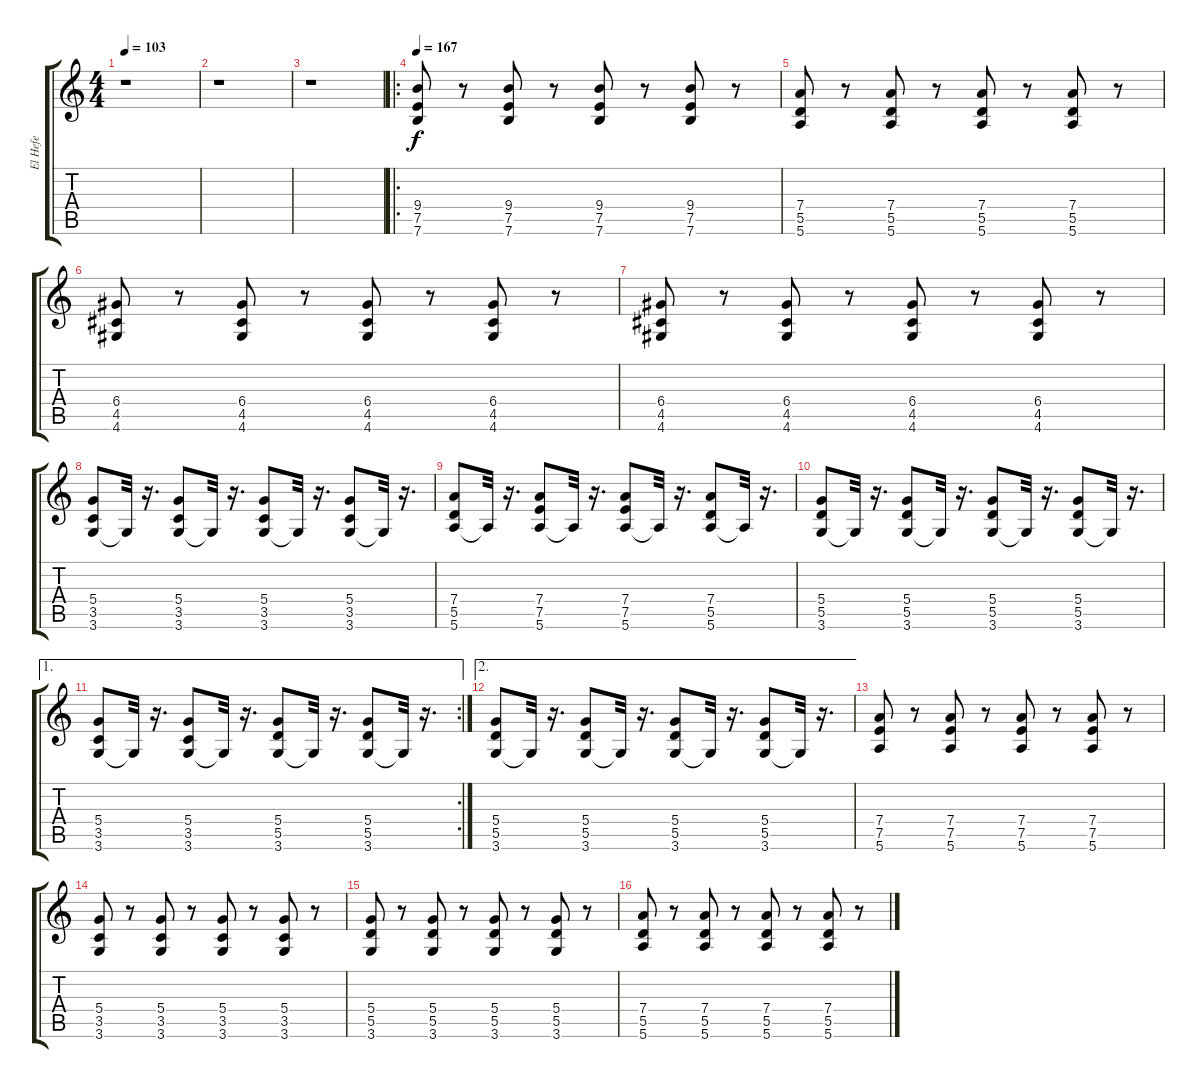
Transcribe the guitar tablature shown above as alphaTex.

\track ("El Hefe" "El Hefe") {instrument overdrivenguitar}
\staff {score tabs}
\tuning (E4 B3 G3 D3 A2 E2) {hide}
\ts (4 4)
\tempo 103
\clef g2
\ks c
r.1{dy f} |
r.1 |
r.1 |
\ro
\tempo 167
(9.4 7.5 7.6).8 r.8 (9.4 7.5 7.6).8 r.8 (9.4 7.5 7.6).8 r.8 (9.4 7.5 7.6).8 r.8 |
(7.4 5.5 5.6).8 r.8 (7.4 5.5 5.6).8 r.8 (7.4 5.5 5.6).8 r.8 (7.4 5.5 5.6).8 r.8 |
(6.4 4.5 4.6).8 r.8 (6.4 4.5 4.6).8 r.8 (6.4 4.5 4.6).8 r.8 (6.4 4.5 4.6).8 r.8 |
(6.4 4.5 4.6).8 r.8 (6.4 4.5 4.6).8 r.8 (6.4 4.5 4.6).8 r.8 (6.4 4.5 4.6).8 r.8 |
(5.4 3.5 3.6).8 3.6{t}.32 r.16{d} (5.4 3.5 3.6).8 3.6{t}.32 r.16{d} (5.4 3.5 3.6).8 3.6{t}.32 r.16{d} (5.4 3.5 3.6).8 3.6{t}.32 r.16{d} |
(7.4 5.5 5.6).8 5.6{t}.32 r.16{d} (7.4 7.5 5.6).8 5.6{t}.32 r.16{d} (7.4 7.5 5.6).8 5.6{t}.32 r.16{d} (7.4 5.5 5.6).8 5.6{t}.32 r.16{d} |
(5.4 5.5 3.6).8 3.6{t}.32 r.16{d} (5.4 5.5 3.6).8 3.6{t}.32 r.16{d} (5.4 5.5 3.6).8 3.6{t}.32 r.16{d} (5.4 5.5 3.6).8 3.6{t}.32 r.16{d} |
\ae 1
\rc 2
(5.4 3.5 3.6).8 3.6{t}.32 r.16{d} (5.4 3.5 3.6).8 3.6{t}.32 r.16{d} (5.4 5.5 3.6).8 3.6{t}.32 r.16{d} (5.4 5.5 3.6).8 3.6{t}.32 r.16{d} |
\ae 2
(5.4 5.5 3.6).8 3.6{t}.32 r.16{d} (5.4 5.5 3.6).8 3.6{t}.32 r.16{d} (5.4 5.5 3.6).8 3.6{t}.32 r.16{d} (5.4 5.5 3.6).8 3.6{t}.32 r.16{d} |
(7.4 7.5 5.6).8 r.8 (7.4 7.5 5.6).8 r.8 (7.4 7.5 5.6).8 r.8 (7.4 7.5 5.6).8 r.8 |
(5.4 3.5 3.6).8 r.8 (5.4 3.5 3.6).8 r.8 (5.4 3.5 3.6).8 r.8 (5.4 3.5 3.6).8 r.8 |
(5.4 5.5 3.6).8 r.8 (5.4 5.5 3.6).8 r.8 (5.4 5.5 3.6).8 r.8 (5.4 5.5 3.6).8 r.8 |
(7.4 5.5 5.6).8 r.8 (7.4 5.5 5.6).8 r.8 (7.4 5.5 5.6).8 r.8 (7.4 5.5 5.6).8 r.8
